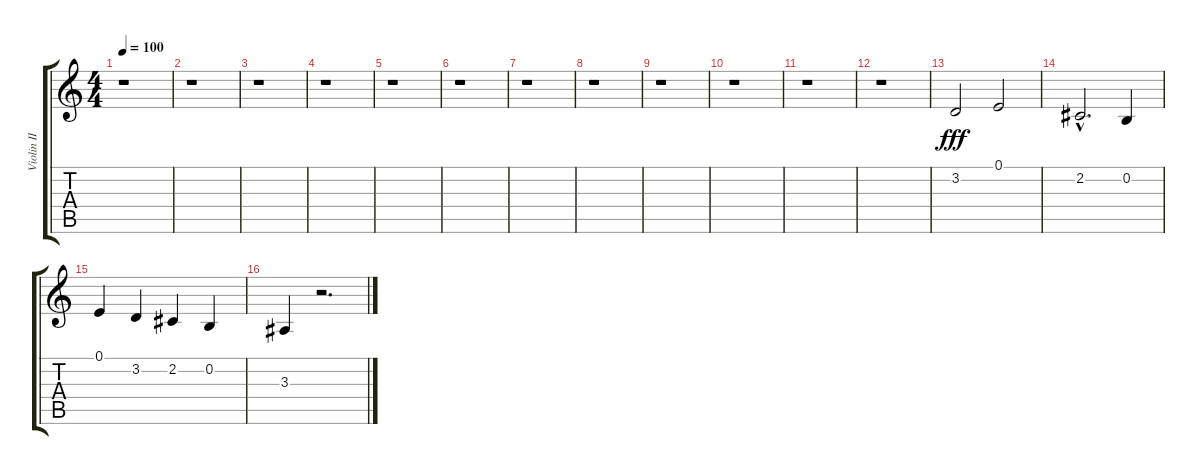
\track ("Violin II" "Violin II") {instrument stringensemble1}
\staff {score tabs}
\tuning (E4 B3 G3 D3 A2 E2) {hide}
\ts (4 4)
\tempo 100
\clef g2
\ks c
r.1{dy fff} |
r.1 |
r.1 |
r.1 |
r.1 |
r.1 |
r.1 |
r.1 |
r.1 |
r.1 |
r.1 |
r.1 |
3.2.2 0.1.2 |
2.2{hac}.2{d} 0.2.4 |
0.1.4 3.2.4 2.2.4 0.2.4 |
3.3.4 r.2{d}
